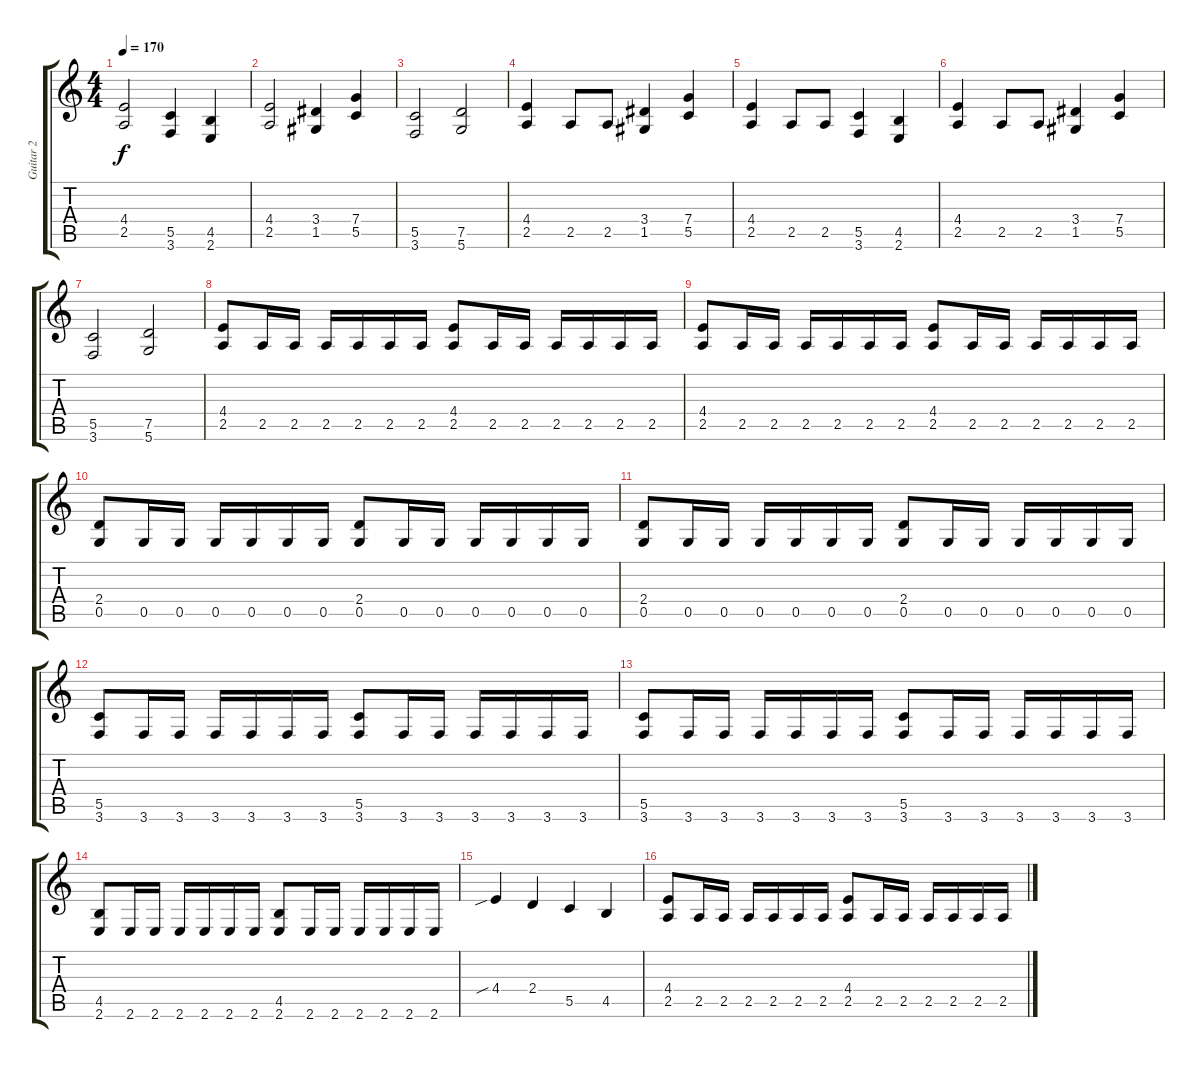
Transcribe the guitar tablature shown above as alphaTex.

\track ("Guitar 2" "Guitar 2") {instrument distortionguitar}
\staff {score tabs}
\tuning (D4 A3 F3 C3 G2 D2) {hide}
\ts (4 4)
\tempo 170
\clef g2
\ks c
(4.4 2.5).2{dy f} (5.5 3.6).4 (4.5 2.6).4 |
(4.4 2.5).2 (3.4 1.5).4 (7.4 5.5).4 |
(5.5 3.6).2 (7.5 5.6).2 |
(4.4 2.5).4 2.5.8 2.5.8 (3.4 1.5).4 (7.4 5.5).4 |
(4.4 2.5).4 2.5.8 2.5.8 (5.5 3.6).4 (4.5 2.6).4 |
(4.4 2.5).4 2.5.8 2.5.8 (3.4 1.5).4 (7.4 5.5).4 |
(5.5 3.6).2 (7.5 5.6).2 |
(4.4 2.5).8 2.5.16 2.5.16 2.5.16 2.5.16 2.5.16 2.5.16 (4.4 2.5).8 2.5.16 2.5.16 2.5.16 2.5.16 2.5.16 2.5.16 |
(4.4 2.5).8 2.5.16 2.5.16 2.5.16 2.5.16 2.5.16 2.5.16 (4.4 2.5).8 2.5.16 2.5.16 2.5.16 2.5.16 2.5.16 2.5.16 |
(2.4 0.5).8 0.5.16 0.5.16 0.5.16 0.5.16 0.5.16 0.5.16 (2.4 0.5).8 0.5.16 0.5.16 0.5.16 0.5.16 0.5.16 0.5.16 |
(2.4 0.5).8 0.5.16 0.5.16 0.5.16 0.5.16 0.5.16 0.5.16 (2.4 0.5).8 0.5.16 0.5.16 0.5.16 0.5.16 0.5.16 0.5.16 |
(5.5 3.6).8 3.6.16 3.6.16 3.6.16 3.6.16 3.6.16 3.6.16 (5.5 3.6).8 3.6.16 3.6.16 3.6.16 3.6.16 3.6.16 3.6.16 |
(5.5 3.6).8 3.6.16 3.6.16 3.6.16 3.6.16 3.6.16 3.6.16 (5.5 3.6).8 3.6.16 3.6.16 3.6.16 3.6.16 3.6.16 3.6.16 |
(4.5 2.6).8 2.6.16 2.6.16 2.6.16 2.6.16 2.6.16 2.6.16 (4.5 2.6).8 2.6.16 2.6.16 2.6.16 2.6.16 2.6.16 2.6.16 |
4.4{sib}.4 2.4.4 5.5.4 4.5.4 |
(4.4 2.5).8 2.5.16 2.5.16 2.5.16 2.5.16 2.5.16 2.5.16 (4.4 2.5).8 2.5.16 2.5.16 2.5.16 2.5.16 2.5.16 2.5.16
